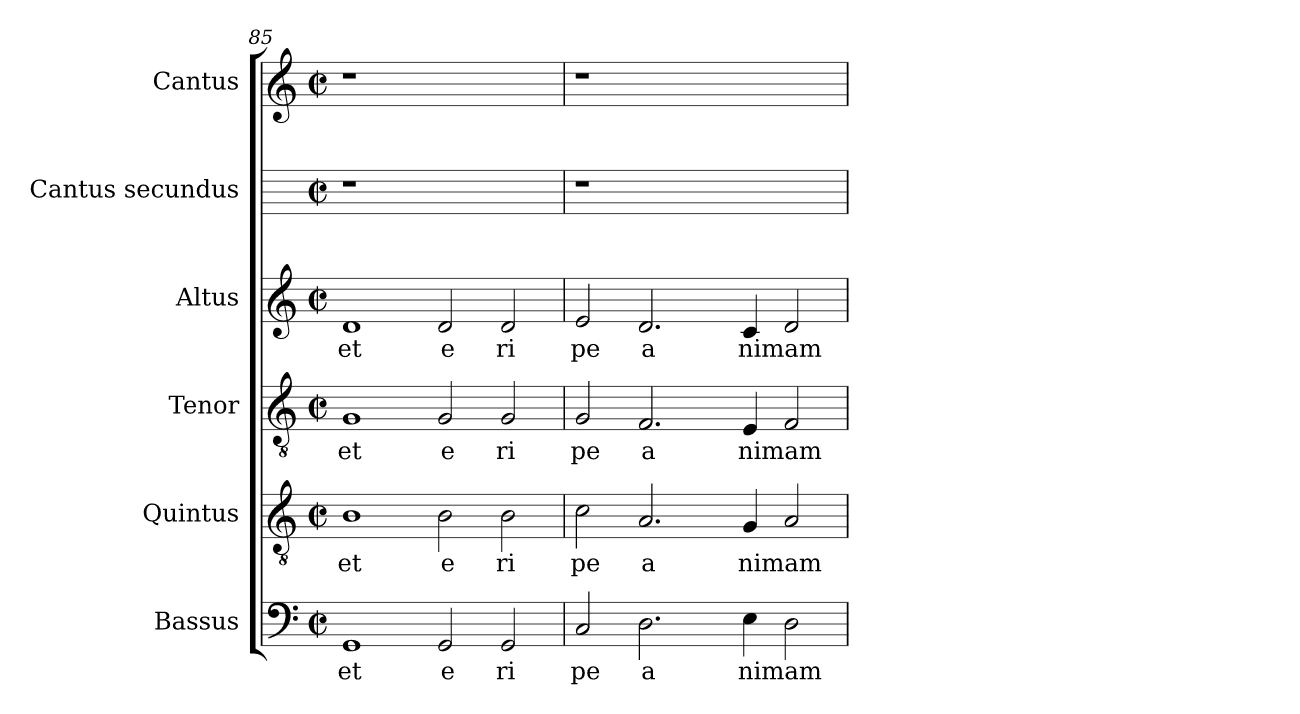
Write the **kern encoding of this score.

**kern	**text	**kern	**text	**kern	**text	**kern	**text	**kern	**kern
*part6	*part6	*part5	*part5	*part4	*part4	*part3	*part3	*part2	*part1
*staff6	*staff6	*staff5	*staff5	*staff4	*staff4	*staff3	*staff3	*staff2	*staff1
*I"Bassus	*	*I"Quintus	*	*I"Tenor	*	*I"Altus	*	*I"Cantus  secundus	*I"Cantus
*I'B	*	*I'Q	*	*I'T	*	*I'A	*	*	*I'C
*clefF4	*	*clefGv2	*	*clefGv2	*	*clefG2	*	*	*clefG2
*k[]	*	*k[]	*	*k[]	*	*k[]	*	*k[]	*k[]
*C:	*	*C:	*	*C:	*	*C:	*	*C:	*C:
*M2/2	*	*M2/2	*	*M2/2	*	*M2/2	*	*M2/2	*M2/2
*met(c|)	*	*met(c|)	*	*met(c|)	*	*met(c|)	*	*met(c|)	*met(c|)
=85	=85	=85	=85	=85	=85	=85	=85	=85	=85
!	!LO:LY:b:cj	!	!LO:LY:b:cj	!	!LO:LY:b:cj	!	!LO:LY:b:cj	!	!
1GG	et	1B	et	1G	et	1d	et	1r	1r
!	!LO:LY:b:cj	!	!LO:LY:b:cj	!	!LO:LY:b:cj	!	!LO:LY:b:cj	!	!
2GG/	e	2B\	e	2G/	e	2d/	e	1ryy	1ryy
!	!LO:LY:b:cj	!	!LO:LY:b:cj	!	!LO:LY:b:cj	!	!LO:LY:b:cj	!	!
2GG/	ri	2B\	ri	2G/	ri	2d/	ri	.	.
=86	=86	=86	=86	=86	=86	=86	=86	=86	=86
!	!LO:LY:b:cj	!	!LO:LY:b:cj	!	!LO:LY:b:cj	!	!LO:LY:b:cj	!	!
2C/	pe	2c\	pe	2G/	pe	2e/	pe	1r	1r
!	!LO:LY:b:cj	!	!LO:LY:b:cj	!	!LO:LY:b:cj	!	!LO:LY:b:cj	!	!
2.D\	a	2.A/	a	2.F/	a	2.d/	a	.	.
.	.	.	.	.	.	.	.	1ryy	1ryy
!	!LO:LY:b:cj	!	!LO:LY:b:cj	!	!LO:LY:b:cj	!	!LO:LY:b:cj	!	!
4E\	nimam	4G/	nimam	4E/	nimam	4c/	nimam	.	.
!	!LO:LY:b:cj	!	!LO:LY:b:cj	!	!LO:LY:b:cj	!	!LO:LY:b:cj	!	!
2D\	.	2A/	.	2F/	.	2d/	.	.	.
=	=	=	=	=	=	=	=	=	=
*-	*-	*-	*-	*-	*-	*-	*-	*-	*-
